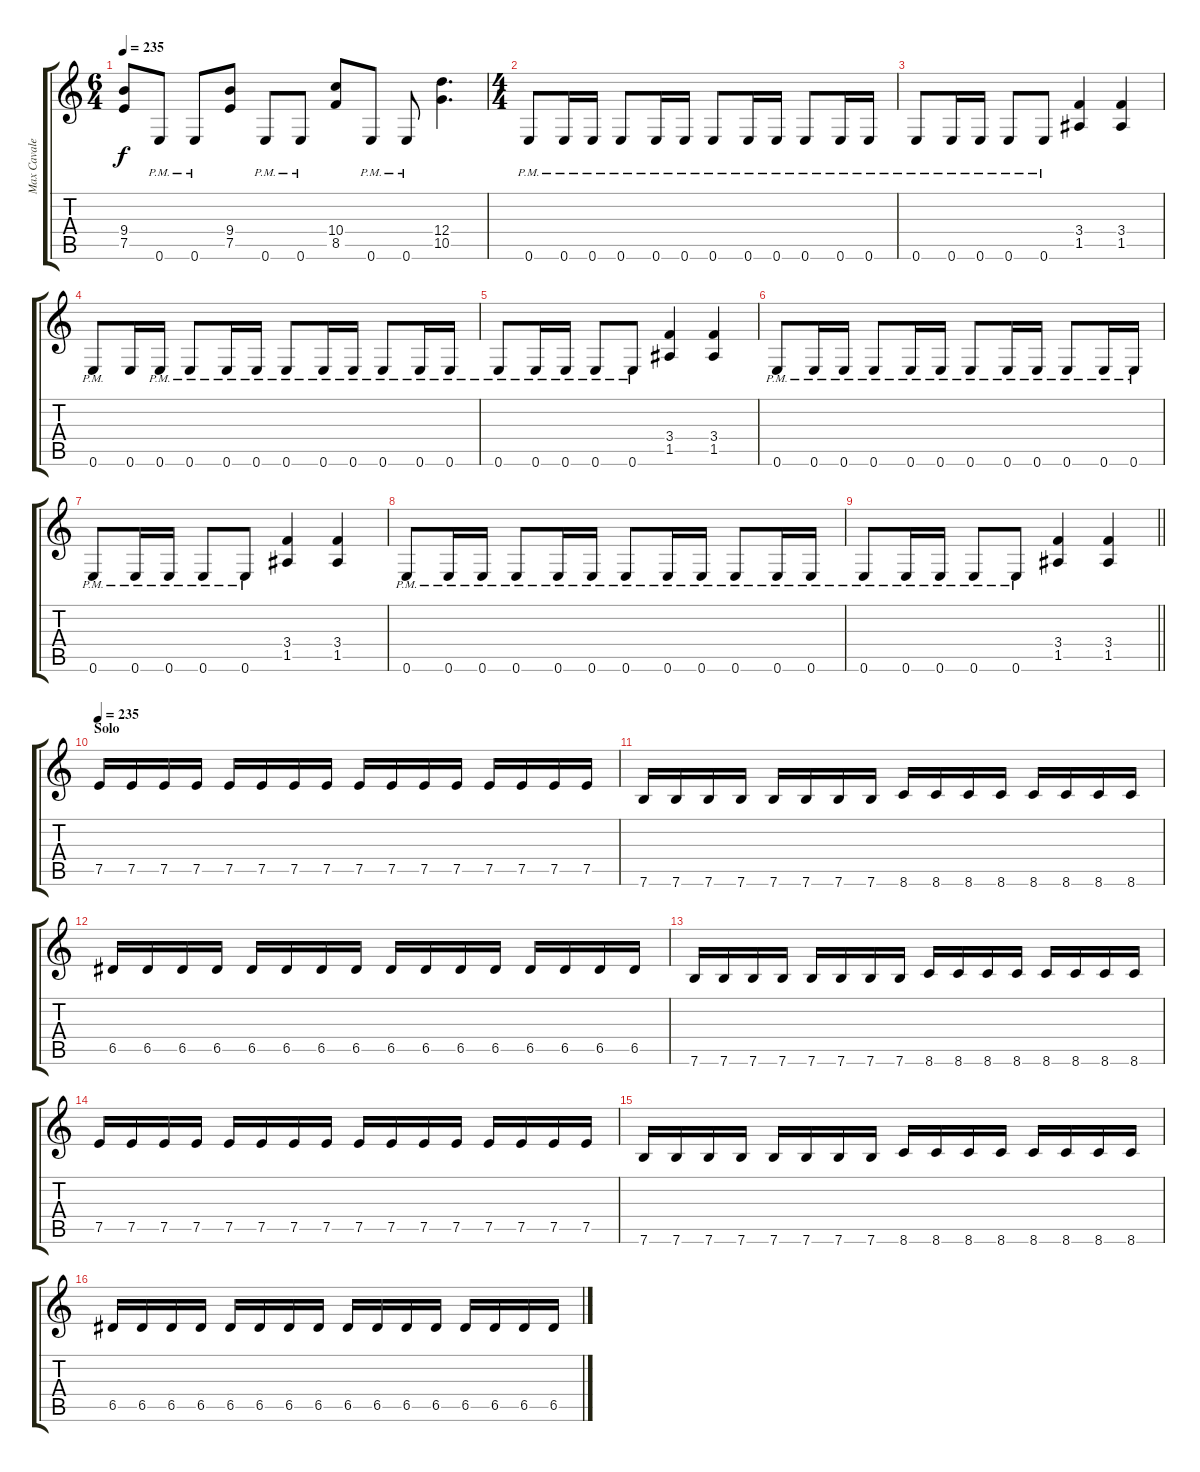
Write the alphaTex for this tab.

\track ("Max Cavalera" "Max Cavale") {instrument distortionguitar}
\staff {score tabs}
\tuning (E4 B3 G3 D3 A2 E2) {hide}
\ts (6 4)
\tempo 235
\clef g2
\ks c
(9.4 7.5).8{dy f} 0.6{pm}.8 0.6{pm}.8 (9.4 7.5).8 0.6{pm}.8 0.6{pm}.8 (10.4 8.5).8 0.6{pm}.8 0.6{pm}.8 (12.4 10.5).4{d} |
\ts (4 4)
0.6{pm}.8 0.6{pm}.16 0.6{pm}.16 0.6{pm}.8 0.6{pm}.16 0.6{pm}.16 0.6{pm}.8 0.6{pm}.16 0.6{pm}.16 0.6{pm}.8 0.6{pm}.16 0.6{pm}.16 |
0.6{pm}.8 0.6{pm}.16 0.6{pm}.16 0.6{pm}.8 0.6{pm}.8 (3.4 1.5).4 (3.4 1.5).4 |
0.6{pm}.8 0.6.16 0.6{pm}.16 0.6{pm}.8 0.6{pm}.16 0.6{pm}.16 0.6{pm}.8 0.6{pm}.16 0.6{pm}.16 0.6{pm}.8 0.6{pm}.16 0.6{pm}.16 |
0.6{pm}.8 0.6{pm}.16 0.6{pm}.16 0.6{pm}.8 0.6{pm}.8 (3.4 1.5).4 (3.4 1.5).4 |
0.6{pm}.8 0.6{pm}.16 0.6{pm}.16 0.6{pm}.8 0.6{pm}.16 0.6{pm}.16 0.6{pm}.8 0.6{pm}.16 0.6{pm}.16 0.6{pm}.8 0.6{pm}.16 0.6{pm}.16 |
0.6{pm}.8 0.6{pm}.16 0.6{pm}.16 0.6{pm}.8 0.6{pm}.8 (3.4 1.5).4 (3.4 1.5).4 |
0.6{pm}.8 0.6{pm}.16 0.6{pm}.16 0.6{pm}.8 0.6{pm}.16 0.6{pm}.16 0.6{pm}.8 0.6{pm}.16 0.6{pm}.16 0.6{pm}.8 0.6{pm}.16 0.6{pm}.16 |
\barLineRight lightlight
0.6{pm}.8 0.6{pm}.16 0.6{pm}.16 0.6{pm}.8 0.6{pm}.8 (3.4 1.5).4 (3.4 1.5).4 |
\section ("" "Solo")
\tempo 235
7.5.16 7.5.16 7.5.16 7.5.16 7.5.16 7.5.16 7.5.16 7.5.16 7.5.16 7.5.16 7.5.16 7.5.16 7.5.16 7.5.16 7.5.16 7.5.16 |
7.6.16 7.6.16 7.6.16 7.6.16 7.6.16 7.6.16 7.6.16 7.6.16 8.6.16 8.6.16 8.6.16 8.6.16 8.6.16 8.6.16 8.6.16 8.6.16 |
6.5.16 6.5.16 6.5.16 6.5.16 6.5.16 6.5.16 6.5.16 6.5.16 6.5.16 6.5.16 6.5.16 6.5.16 6.5.16 6.5.16 6.5.16 6.5.16 |
7.6.16 7.6.16 7.6.16 7.6.16 7.6.16 7.6.16 7.6.16 7.6.16 8.6.16 8.6.16 8.6.16 8.6.16 8.6.16 8.6.16 8.6.16 8.6.16 |
7.5.16 7.5.16 7.5.16 7.5.16 7.5.16 7.5.16 7.5.16 7.5.16 7.5.16 7.5.16 7.5.16 7.5.16 7.5.16 7.5.16 7.5.16 7.5.16 |
7.6.16 7.6.16 7.6.16 7.6.16 7.6.16 7.6.16 7.6.16 7.6.16 8.6.16 8.6.16 8.6.16 8.6.16 8.6.16 8.6.16 8.6.16 8.6.16 |
6.5.16 6.5.16 6.5.16 6.5.16 6.5.16 6.5.16 6.5.16 6.5.16 6.5.16 6.5.16 6.5.16 6.5.16 6.5.16 6.5.16 6.5.16 6.5.16
